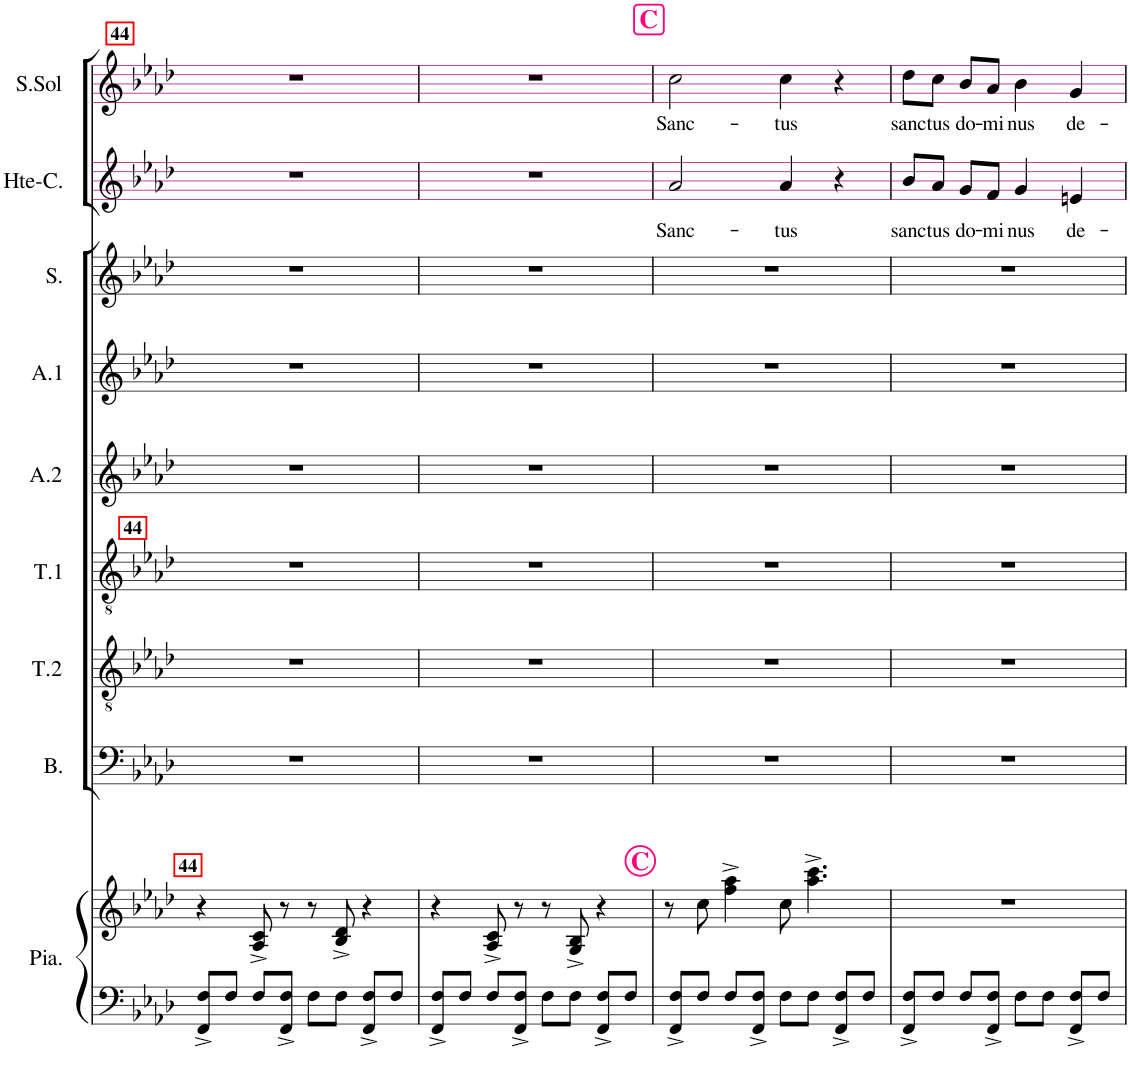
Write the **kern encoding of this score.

**kern	**kern	**kern	**kern	**kern	**kern	**kern	**kern	**kern	**text	**kern	**text
*part9	*part9	*part8	*part7	*part6	*part5	*part4	*part3	*part2	*part2	*part1	*part1
*staff10	*staff9	*staff8	*staff7	*staff6	*staff5	*staff4	*staff3	*staff2	*staff2	*staff1	*staff1
*I"Piano	*	*I"Basse	*I"Ténor 2	*I"Ténor 1	*I"Alto 2	*I"Alto 1	*I"Soprano	*I"Hte-Contre	*	*I"Soprane Sol	*
*I'Pia.	*	*I'B.	*I'T.2	*I'T.1	*I'A.2	*I'A.1	*I'S.	*I'Hte-C.	*	*I'S.Sol	*
!!LO:PB:g=z
*clefF4	*clefG2	*clefF4	*clefGv2	*clefGv2	*clefG2	*clefG2	*clefG2	*clefG2	*	*clefG2	*
*k[b-e-a-d-]	*k[b-e-a-d-]	*k[b-e-a-d-]	*k[b-e-a-d-]	*k[b-e-a-d-]	*k[b-e-a-d-]	*k[b-e-a-d-]	*k[b-e-a-d-]	*k[b-e-a-d-]	*	*k[b-e-a-d-]	*
*M4/4	*M4/4	*M4/4	*M4/4	*M4/4	*M4/4	*M4/4	*M4/4	*M4/4	*	*M4/4	*
=44	=44	=44	=44	=44	=44	=44	=44	=44	=44	=44	=44
!	!	!	!	!LO:TX:a:B:t=44	!	!	!	!	!	!	!
8FF/^< 8F/^<L	4r	1r	1r	1r	1r	1r	1r	1r	.	1r	.
8F/J	.	.	.	.	.	.	.	.	.	.	.
!	!LO:TX:a:B:t=44	!	!	!	!	!	!	!	!	!	!
8F/L	8A-/^ 8c/^	.	.	.	.	.	.	.	.	.	.
8FF/^< 8F/^<J	8r	.	.	.	.	.	.	.	.	.	.
8F\L	8r	.	.	.	.	.	.	.	.	.	.
8F\J	8B-/^ 8d-/^	.	.	.	.	.	.	.	.	.	.
8FF/^< 8F/^<L	4r	.	.	.	.	.	.	.	.	.	.
8F/J	.	.	.	.	.	.	.	.	.	.	.
=45	=45	=45	=45	=45	=45	=45	=45	=45	=45	=45	=45
8FF/^ 8F/^L	4r	1r	1r	1r	1r	1r	1r	1r	.	1r	.
8F/J	.	.	.	.	.	.	.	.	.	.	.
8F/L	8A-/^ 8c/^	.	.	.	.	.	.	.	.	.	.
8FF/^ 8F/^J	8r	.	.	.	.	.	.	.	.	.	.
8F\L	8r	.	.	.	.	.	.	.	.	.	.
8F\J	8G/^ 8B-/^	.	.	.	.	.	.	.	.	.	.
8FF/^ 8F/^L	4r	.	.	.	.	.	.	.	.	.	.
8F/J	.	.	.	.	.	.	.	.	.	.	.
!!LO:REH:place=s1:a:B:cj:color=#FF007F:fs=14:t=C
=46	=46	=46	=46	=46	=46	=46	=46	=46	=46	=46	=46
!	!LO:TX:a:B:color=#FF007F:t=C	!	!	!	!	!	!	!	!	!	!
!	!	!	!	!	!	!	!	!	!LO:LY:b	!	!LO:LY:b
8FF/^ 8F/^L	8r	1r	1r	1r	1r	1r	1r	2a-/	Sanc-	2cc\	Sanc-
8F/J	8cc\	.	.	.	.	.	.	.	.	.	.
8F/L	4ff\^ 4aa-\^	.	.	.	.	.	.	.	.	.	.
8FF/^ 8F/^J	.	.	.	.	.	.	.	.	.	.	.
!	!	!	!	!	!	!	!	!	!LO:LY:b	!	!LO:LY:b
8F\L	8cc\	.	.	.	.	.	.	4a-/	-tus	4cc\	-tus
8F\J	4.aa-\^ 4.ccc\^	.	.	.	.	.	.	.	.	.	.
8FF/^ 8F/^L	.	.	.	.	.	.	.	4r	.	4r	.
8F/J	.	.	.	.	.	.	.	.	.	.	.
=47	=47	=47	=47	=47	=47	=47	=47	=47	=47	=47	=47
!	!	!	!	!	!	!	!	!	!LO:LY:b	!	!LO:LY:b
8FF/^ 8F/^L	1r	1r	1r	1r	1r	1r	1r	8b-/L	sanc-	8dd-\L	sanc-
!	!	!	!	!	!	!	!	!	!LO:LY:b	!	!LO:LY:b
8F/J	.	.	.	.	.	.	.	8a-/J	-tus	8cc\J	-tus
!	!	!	!	!	!	!	!	!	!LO:LY:b	!	!LO:LY:b
8F/L	.	.	.	.	.	.	.	8g/L	do-	8b-/L	do-
!	!	!	!	!	!	!	!	!	!LO:LY:b	!	!LO:LY:b
8FF/^ 8F/^J	.	.	.	.	.	.	.	8f/J	-mi-	8a-/J	-mi-
!	!	!	!	!	!	!	!	!	!LO:LY:b	!	!LO:LY:b
8F\L	.	.	.	.	.	.	.	4g/	-nus	4b-\	-nus
8F\J	.	.	.	.	.	.	.	.	.	.	.
!	!	!	!	!	!	!	!	!	!LO:LY:b	!	!LO:LY:b
8FF/^ 8F/^L	.	.	.	.	.	.	.	4en/	de-	4g/	de-
8F/J	.	.	.	.	.	.	.	.	.	.	.
=	=	=	=	=	=	=	=	=	=	=	=
*-	*-	*-	*-	*-	*-	*-	*-	*-	*-	*-	*-
